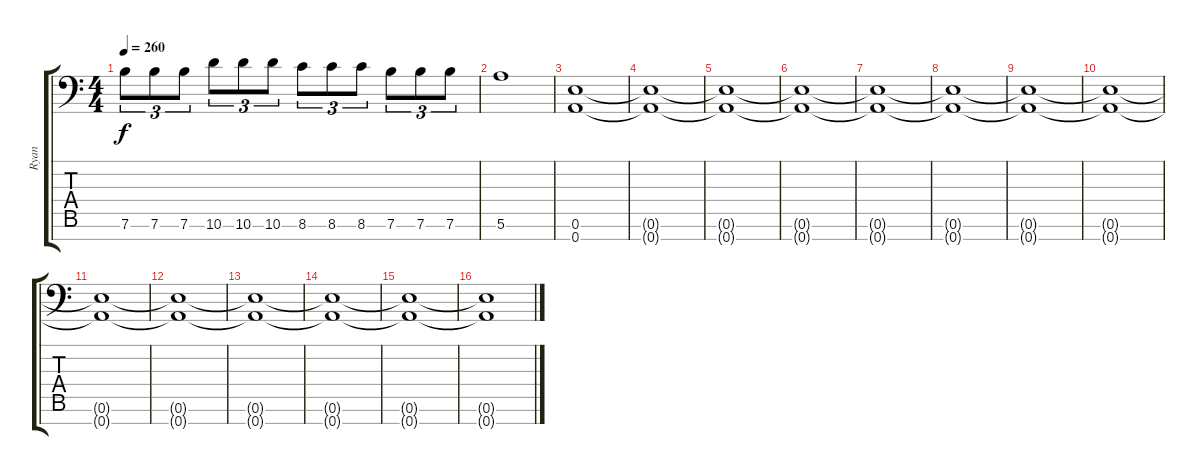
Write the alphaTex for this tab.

\track ("Ryan" "Ryan") {instrument acousticguitarsteel}
\staff {score tabs}
\tuning (E4 B3 Gb3 D3 A2 E2 A1) {hide}
\ts (4 4)
\tempo 260
\clef f4
\ks c
7.6.8{tu (3 2) dy f} 7.6.8{tu (3 2)} 7.6.8{tu (3 2)} 10.6.8{tu (3 2)} 10.6.8{tu (3 2)} 10.6.8{tu (3 2)} 8.6.8{tu (3 2)} 8.6.8{tu (3 2)} 8.6.8{tu (3 2)} 7.6.8{tu (3 2)} 7.6.8{tu (3 2)} 7.6.8{tu (3 2)} |
5.6.1 |
(0.6 0.7).1 |
(0.6{t} 0.7{t}).1 |
(0.6{t} 0.7{t}).1 |
(0.6{t} 0.7{t}).1 |
(0.6{t} 0.7{t}).1 |
(0.6{t} 0.7{t}).1 |
(0.6{t} 0.7{t}).1 |
(0.6{t} 0.7{t}).1 |
(0.6{t} 0.7{t}).1 |
(0.6{t} 0.7{t}).1 |
(0.6{t} 0.7{t}).1 |
(0.6{t} 0.7{t}).1 |
(0.6{t} 0.7{t}).1 |
(0.6{t} 0.7{t}).1
